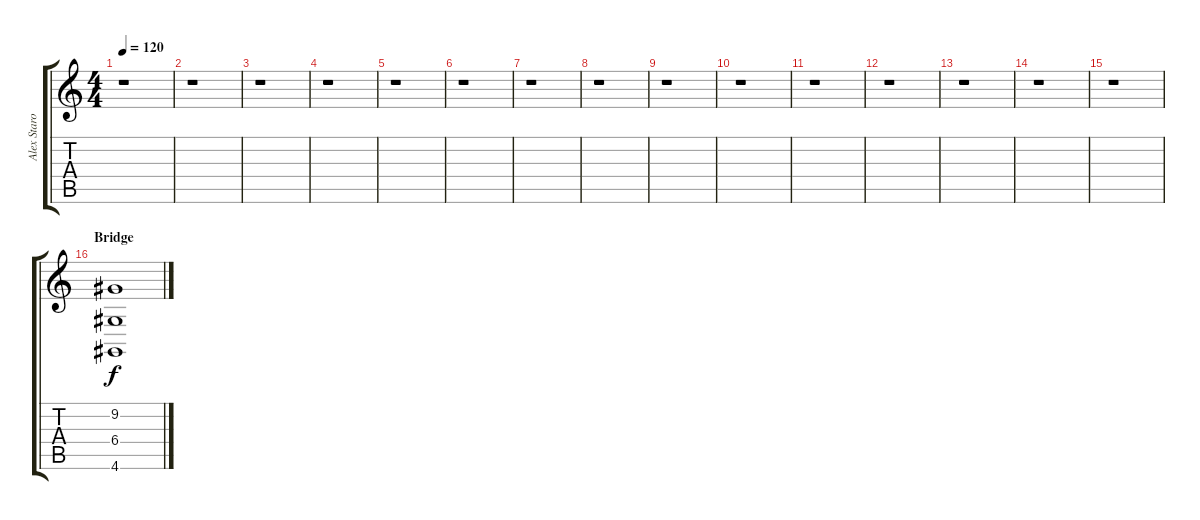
\track ("Alex Staropoli - String Ensemble" "Alex Staro") {instrument stringensemble2}
\staff {score tabs}
\tuning (E4 B3 G3 D3 A2 E2) {hide}
\ts (4 4)
\tempo 120
\clef g2
\ks c
r.1{dy f} |
r.1 |
r.1 |
r.1 |
r.1 |
r.1 |
r.1 |
r.1 |
r.1 |
r.1 |
r.1 |
r.1 |
r.1 |
r.1 |
r.1 |
\section ("" "Bridge")
(9.2 6.4 4.6).1{instrument stringensemble2}
